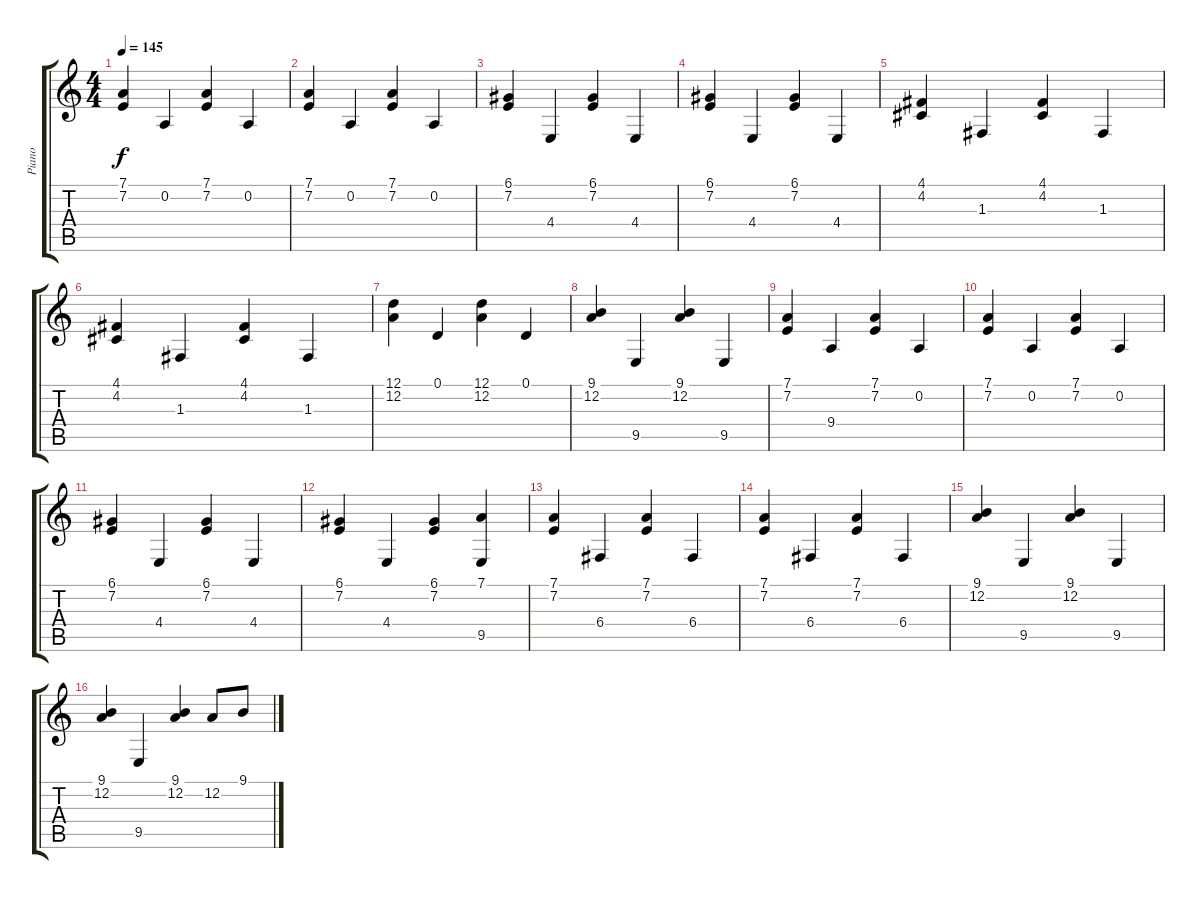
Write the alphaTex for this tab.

\track ("Piano" "Piano") {instrument acousticgrandpiano}
\staff {score tabs}
\tuning (D4 A3 F3 C3 G2 D2) {hide}
\ts (4 4)
\tempo 145
\clef g2
\ks c
(7.1 7.2).4{dy f instrument acousticgrandpiano} 0.2.4 (7.1 7.2).4 0.2.4 |
(7.1 7.2).4 0.2.4 (7.1 7.2).4 0.2.4 |
(6.1 7.2).4 4.4.4 (6.1 7.2).4 4.4.4 |
(6.1 7.2).4 4.4.4 (6.1 7.2).4 4.4.4 |
(4.1 4.2).4 1.3.4 (4.1 4.2).4 1.3.4 |
(4.1 4.2).4 1.3.4 (4.1 4.2).4 1.3.4 |
(12.1 12.2).4 0.1.4 (12.1 12.2).4 0.1.4 |
(9.1 12.2).4 9.5.4 (9.1 12.2).4 9.5.4 |
(7.1 7.2).4 9.4.4 (7.1 7.2).4 0.2.4 |
(7.1 7.2).4 0.2.4 (7.1 7.2).4 0.2.4 |
(6.1 7.2).4 4.4.4 (6.1 7.2).4 4.4.4 |
(6.1 7.2).4 4.4.4 (6.1 7.2).4 (7.1 9.5).4 |
(7.1 7.2).4 6.4.4 (7.1 7.2).4 6.4.4 |
(7.1 7.2).4 6.4.4 (7.1 7.2).4 6.4.4 |
(9.1 12.2).4 9.5.4 (9.1 12.2).4 9.5.4 |
(9.1 12.2).4 9.5.4 (9.1 12.2).4 12.2.8 9.1.8
